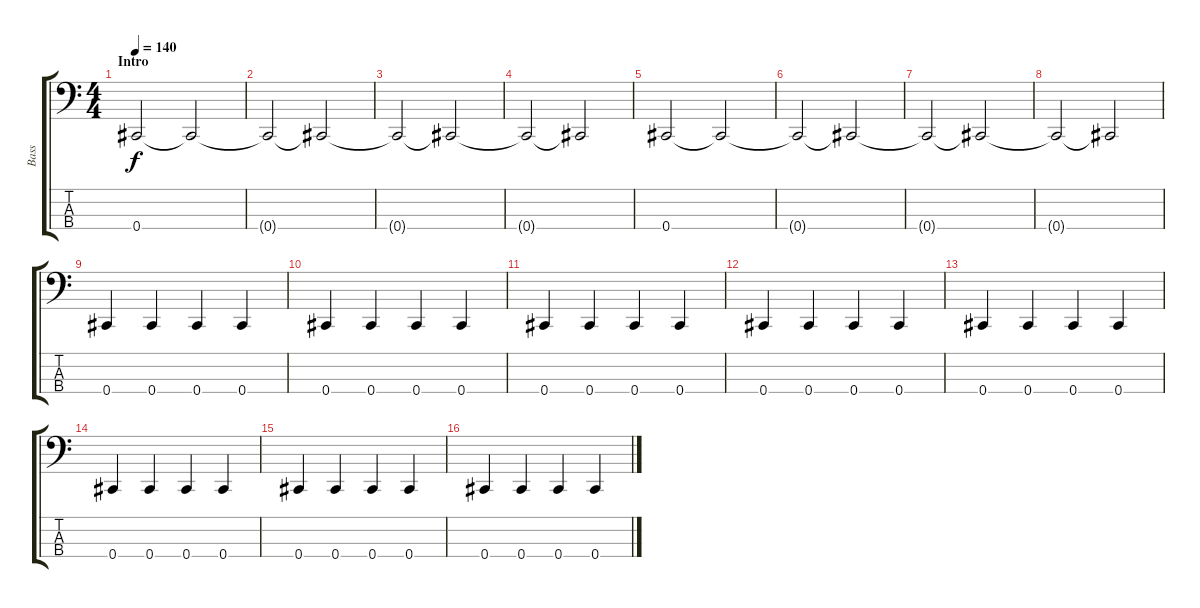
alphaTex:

\track ("Bass" "Bass") {instrument electricbasspick}
\staff {score tabs}
\tuning (E2 B1 Gb1 Db1) {hide}
\ts (4 4)
\section ("" "Intro")
\tempo 140
\clef f4
\ks c
0.4.2{dy f instrument electricbasspick} 0.4{t}.2 |
0.4{t}.2 0.4{t}.2 |
0.4{t}.2 0.4{t}.2 |
0.4{t}.2 0.4{t}.2 |
0.4.2 0.4{t}.2 |
0.4{t}.2 0.4{t}.2 |
0.4{t}.2 0.4{t}.2 |
0.4{t}.2 0.4{t}.2 |
0.4.4 0.4.4 0.4.4 0.4.4 |
0.4.4 0.4.4 0.4.4 0.4.4 |
0.4.4 0.4.4 0.4.4 0.4.4 |
0.4.4 0.4.4 0.4.4 0.4.4 |
0.4.4 0.4.4 0.4.4 0.4.4 |
0.4.4 0.4.4 0.4.4 0.4.4 |
0.4.4 0.4.4 0.4.4 0.4.4 |
0.4.4 0.4.4 0.4.4 0.4.4
